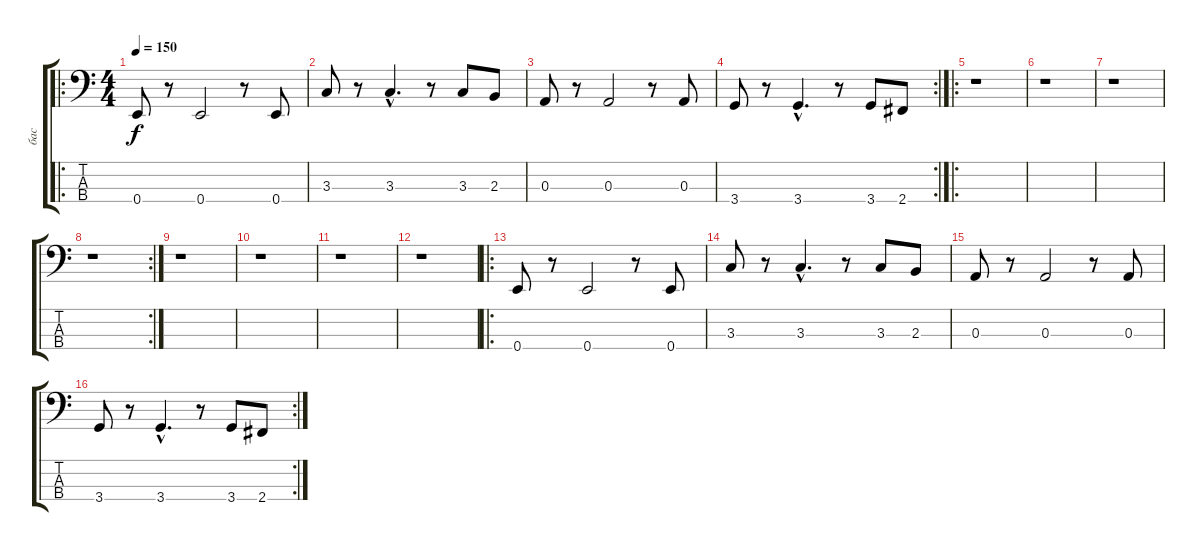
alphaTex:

\track ("бас" "бас") {instrument electricbassfinger}
\staff {score tabs}
\tuning (G2 D2 A1 E1) {hide}
\ro
\ts (4 4)
\tempo 150
\clef f4
\ks c
0.4.8{dy f} r.8 0.4.2 r.8 0.4.8 |
3.3.8 r.8 3.3{hac}.4{d} r.8 3.3.8 2.3.8 |
0.3.8 r.8 0.3.2 r.8 0.3.8 |
\rc 2
3.4.8 r.8 3.4{hac}.4{d} r.8 3.4.8 2.4.8 |
\ro
r.1 |
r.1 |
r.1 |
\rc 2
r.1 |
r.1 |
r.1 |
r.1 |
r.1 |
\ro
0.4.8 r.8 0.4.2 r.8 0.4.8 |
3.3.8 r.8 3.3{hac}.4{d} r.8 3.3.8 2.3.8 |
0.3.8 r.8 0.3.2 r.8 0.3.8 |
\rc 2
3.4.8 r.8 3.4{hac}.4{d} r.8 3.4.8 2.4.8
